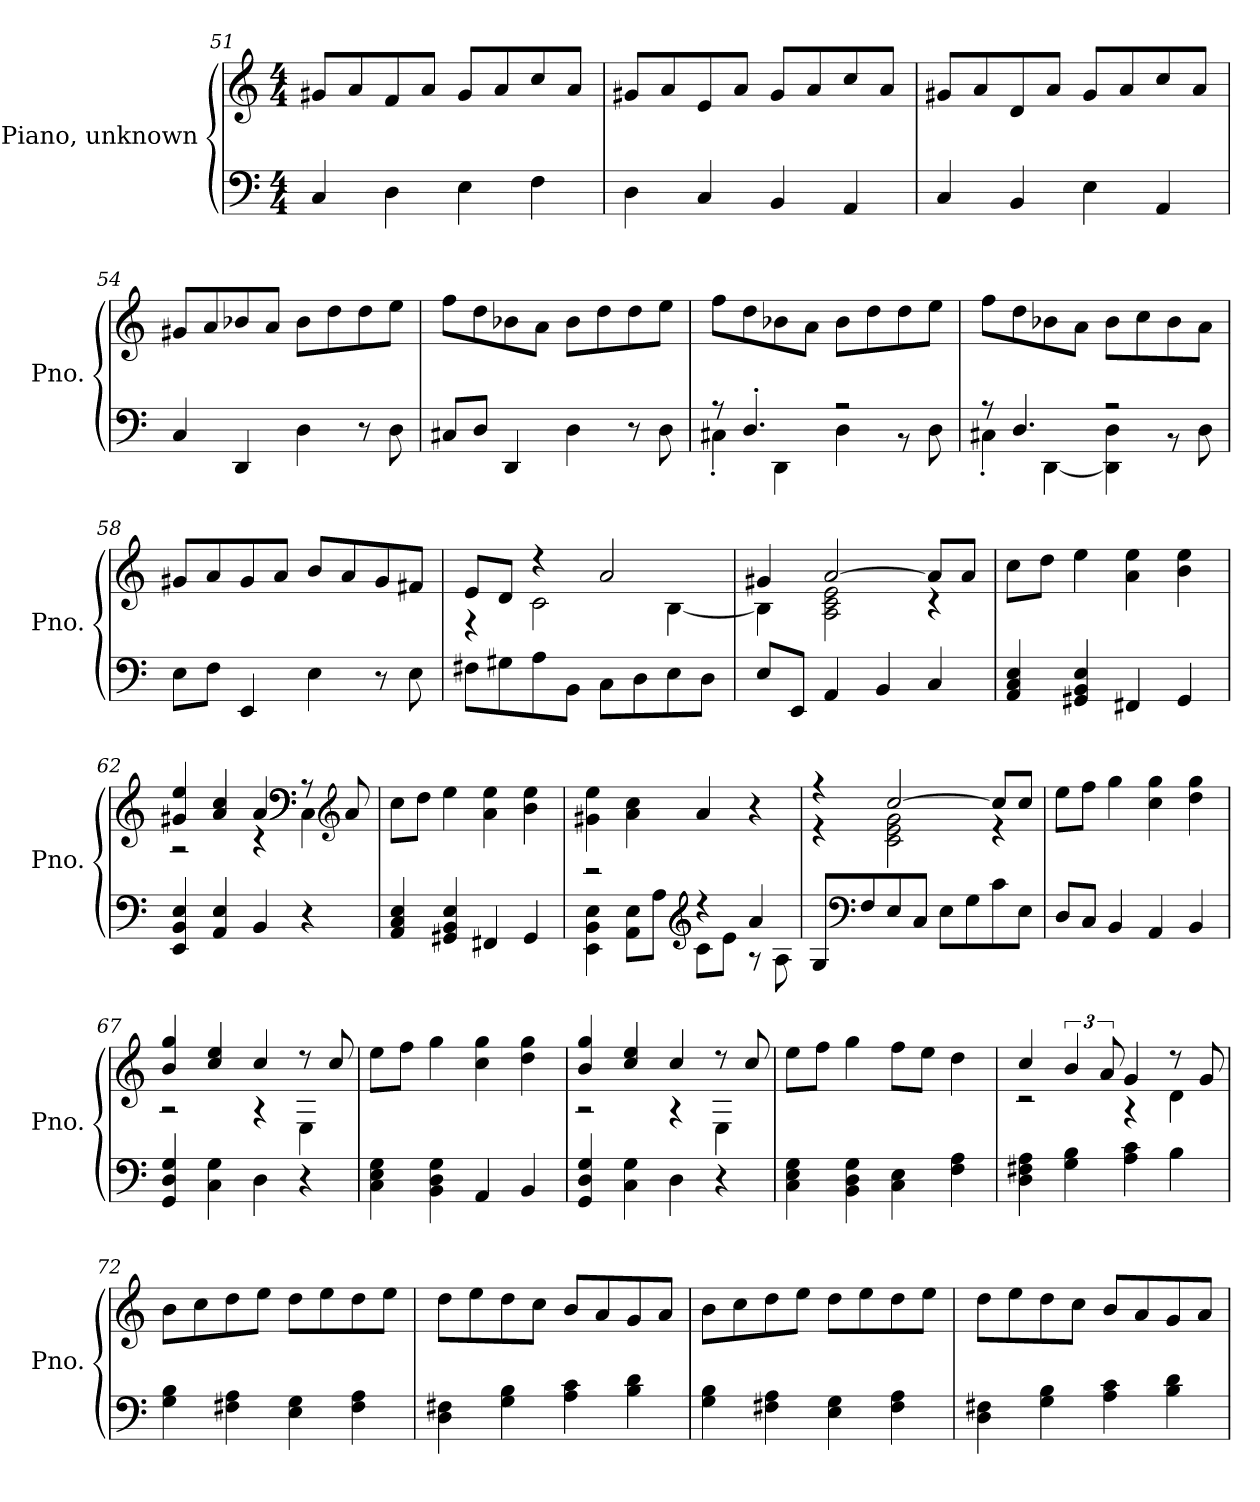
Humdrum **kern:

**kern	**kern
*part1	*part1
*staff2	*staff1
*I"Piano, unknown	*
*I'Pno.	*
*clefF4	*clefG2
*k[]	*k[]
*M4/4	*M4/4
=51	=51
4C/	8g#X/L
.	8a/
4D\	8f/
.	8a/J
4E\	8g#/L
.	8a/
4F\	8cc/
.	8a/J
=52	=52
4D\	8g#X/L
.	8a/
4C/	8e/
.	8a/J
4BB/	8g#/L
.	8a/
4AA/	8cc/
.	8a/J
=53	=53
4C/	8g#X/L
.	8a/
4BB/	8d/
.	8a/J
4E\	8g#/L
.	8a/
4AA/	8cc/
.	8a/J
!!LO:LB:g=z
=54	=54
4C/	8g#X/L
.	8a/
4DD/	8b-X/
.	8a/J
4D\	8b-\L
.	8dd\
8r	8dd\
8D\	8ee\J
=55	=55
8C#X/L	8ff\L
8D/J	8dd\
4DD/	8b-X\
.	8a\J
4D\	8b-\L
.	8dd\
8r	8dd\
8D\	8ee\J
=56	=56
*^	*
8r	4C#X'\	8ff\L
4.D'/	.	8dd\
.	4DD\	8b-X\
.	.	8a\J
2r	4D\	8b-\L
.	.	8dd\
.	8r	8dd\
.	8D\	8ee\J
=57	=57	=57
8r	4C#X'\	8ff\L
4.D/	.	8dd\
.	[4DD\	8b-X\
.	.	8a\J
2r	4DD\] 4D\	8b-\L
.	.	8cc\
.	8r	8b-\
.	8D\	8a\J
*v	*v	*
!!LO:PB:g=z
=58	=58
8E\L	8g#X/L
8F\J	8a/
4EE/	8g#/
.	8a/J
4E\	8b/L
.	8a/
8r	8g#/
8E\	8f#X/J
=59	=59
*	*^
8F#X\L	8e/L	4r
8G#X\	8d/J	.
8A\	4r	2c\
8BB\J	.	.
8C\L	2a/	.
8D\	.	.
8E\	.	[4B\
8D\J	.	.
=60	=60	=60
8E/L	4g#X/	4B\]
8EE/J	.	.
4AA/	[2a/	2A\ 2c\ 2e\
4BB/	.	.
4C/	8a/L]	4r
.	8a/J	.
*	*v	*v
=61	=61
4AA/ 4C/ 4E/	8cc\L
.	8dd\J
4GG#X/ 4BB/ 4E/	4ee\
4FF#X/	4a\ 4ee\
4GG#/	4b\ 4ee\
=62	=62
*	*^
4EE/ 4BB/ 4E/	4g#X/ 4ee/	2r
4AA/ 4E/	4a/ 4cc/	.
4BB/	4a/	4r
*	*clefF4	*
4r	8r	4C\
*	*clefG2	*
.	8a/	.
*	*v	*v
!!LO:LB:g=z
=63	=63
4AA/ 4C/ 4E/	8cc\L
.	8dd\J
4GG#X/ 4BB/ 4E/	4ee\
4FF#X/	4a\ 4ee\
4GG#/	4b\ 4ee\
=64	=64
*^	*
2r	4EE\ 4BB\ 4E\	4g#X\ 4ee\
.	8AA\ 8E\L	4a\ 4cc\
.	8A\J	.
*clefG2	*	*
4r	8c\L	4a/
.	8e\J	.
4a/	8r	4r
.	8A\	.
*v	*v	*
=65	=65
*	*^
8G/L	4r	4r
*clefF4	*	*
8F/	.	.
8E/	[2cc/	2c\ 2e\ 2g\
8C/J	.	.
8E\L	.	.
8G\	.	.
8c\	8cc/L]	4r
8E\J	8cc/J	.
*	*v	*v
=66	=66
8D/L	8ee\L
8C/J	8ff\J
4BB/	4gg\
4AA/	4cc\ 4gg\
4BB/	4dd\ 4gg\
=67	=67
*	*^
4GG/ 4D/ 4G/	4b/ 4gg/	2r
4C\ 4G\	4cc/ 4ee/	.
4D\	4cc/	4r
4r	8r	4E\
.	8cc/	.
*	*v	*v
=68	=68
4C\ 4E\ 4G\	8ee\L
.	8ff\J
4BB\ 4D\ 4G\	4gg\
4AA/	4cc\ 4gg\
4BB/	4dd\ 4gg\
!!LO:LB:g=z
=69	=69
*	*^
4GG/ 4D/ 4G/	4b/ 4gg/	2r
4C\ 4G\	4cc/ 4ee/	.
4D\	4cc/	4r
4r	8r	4E\
.	8cc/	.
*	*v	*v
=70	=70
4C\ 4E\ 4G\	8ee\L
.	8ff\J
4BB\ 4D\ 4G\	4gg\
4C\ 4E\	8ff\L
.	8ee\J
4F\ 4A\	4dd\
=71	=71
*	*^
4D\ 4F#X\ 4A\	4cc/	2r
4G\ 4B\	6b/	.
.	12a/	.
4A\ 4c\	4g/	4r
4B\	8r	4d\
.	8g/	.
*	*v	*v
=72	=72
4G\ 4B\	8b\L
.	8cc\
4F#X\ 4A\	8dd\
.	8ee\J
4E\ 4G\	8dd\L
.	8ee\
4F#\ 4A\	8dd\
.	8ee\J
=73	=73
4D\ 4F#X\	8dd\L
.	8ee\
4G\ 4B\	8dd\
.	8cc\J
4A\ 4c\	8b/L
.	8a/
4B\ 4d\	8g/
.	8a/J
!!LO:LB:g=z
=74	=74
4G\ 4B\	8b\L
.	8cc\
4F#X\ 4A\	8dd\
.	8ee\J
4E\ 4G\	8dd\L
.	8ee\
4F#\ 4A\	8dd\
.	8ee\J
=75	=75
4D\ 4F#X\	8dd\L
.	8ee\
4G\ 4B\	8dd\
.	8cc\J
4A\ 4c\	8b/L
.	8a/
4B\ 4d\	8g/
.	8a/J
=	=
*-	*-
